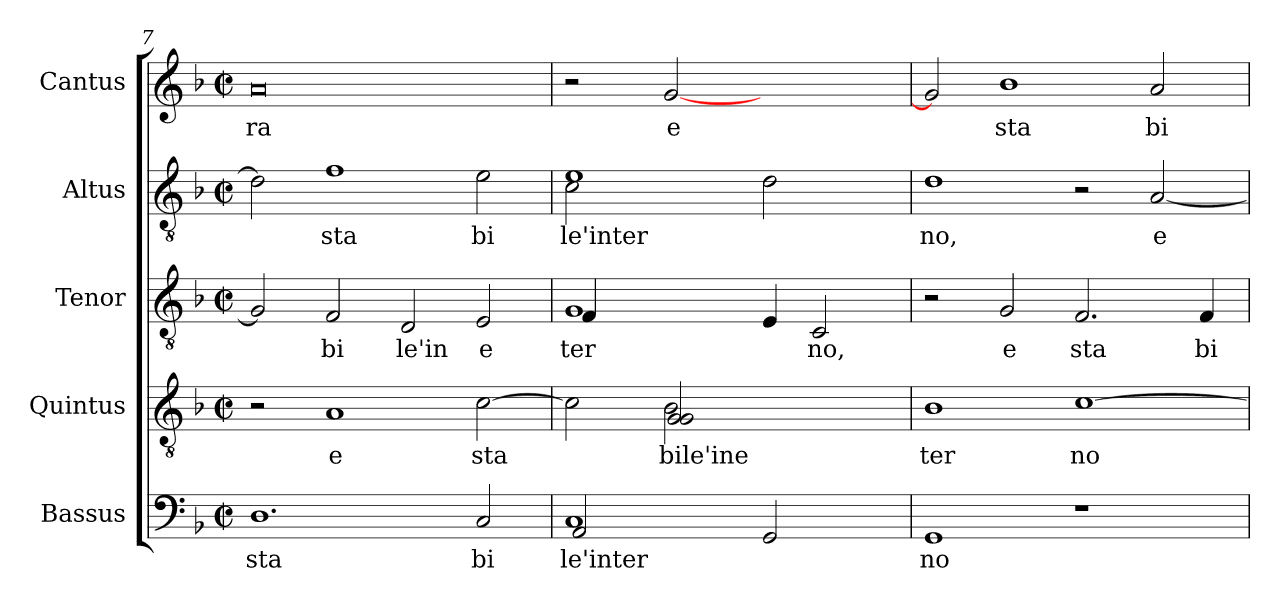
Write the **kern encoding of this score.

**kern	**text	**kern	**text	**kern	**text	**kern	**text	**kern	**text
*part5	*part5	*part4	*part4	*part3	*part3	*part2	*part2	*part1	*part1
*staff5	*staff5	*staff4	*staff4	*staff3	*staff3	*staff2	*staff2	*staff1	*staff1
*I"Bassus	*	*I"Quintus	*	*I"Tenor	*	*I"Altus	*	*I"Cantus	*
*clefF4	*	*clefGv2	*	*clefGv2	*	*clefGv2	*	*clefG2	*
*k[b-]	*	*k[b-]	*	*k[b-]	*	*k[b-]	*	*k[b-]	*
*F:	*	*F:	*	*F:	*	*F:	*	*F:	*
*M2/2	*	*M2/2	*	*M2/2	*	*M2/2	*	*M2/2	*
*met(c|)	*	*met(c|)	*	*met(c|)	*	*met(c|)	*	*met(c|)	*
=7	=7	=7	=7	=7	=7	=7	=7	=7	=7
!	!LO:LY:b:cj	!	!	!	!LO:LY:b:cj	!	!LO:LY:b:cj	!	!LO:LY:b:cj
1.D	sta	2r	.	2G/]	.	2d\]	.	0a	ra
!	!	!	!LO:LY:b:cj	!	!LO:LY:b:cj	!	!LO:LY:b:cj	!	!
.	.	1A	e	2F/	bi	1f	sta	.	.
!	!	!	!	!	!LO:LY:b:cj	!	!	!	!
.	.	.	.	2D/	le'in	.	.	.	.
!	!LO:LY:b:cj	!	!LO:LY:b:cj	!	!LO:LY:b:cj	!	!LO:LY:b:cj	!	!
2C/	bi	[>2c\	sta	2E/	e	2e\	bi	.	.
=8	=8	=8	=8	=8	=8	=8	=8	=8	=8
*^	*	*	*	*	*	*	*	*	*
!	!	!LO:LY:b:cj	!	!LO:LY:b:cj	!	!LO:LY:b:cj	!	!LO:LY:b:cj	!	!
*	*	*	*^	*	*^	*	*^	*	*	*
1C	2AA/	le'inter	2c\]	2ryy	.	1G	4F/	ter	1e	2c\	le'inter	2r	.
.	.	.	.	.	.	.	1.ryy	.	.	.	.	.	.
!	!	!	!	!	!LO:LY:b:cj	!	!	!	!	!	!	!	!LO:LY:b:cj
.	4ryy	.	2B-\	2G/ 2G/	bile'ine	.	.	.	.	4ryy	.	[<2g/	e
.	1ryy	.	.	.	.	.	.	.	.	1ryy	.	.	.
!	!	!LO:LY:b:cj	!	!	!	!	!	!LO:LY:b:cj	!	!	!LO:LY:b:cj	!	!
2GG/	.	.	2.ryy	2.ryy	.	4E/	.	.	2d\	.	.	2.ryy	.
!	!	!	!	!	!	!	!	!LO:LY:b:cj	!	!	!	!	!
.	.	.	.	.	.	2C/	.	no,	.	.	.	.	.
4ryy	.	.	.	.	.	.	.	.	4ryy	.	.	.	.
*v	*v	*	*	*	*	*v	*v	*	*v	*v	*	*	*
*	*	*v	*v	*	*	*	*	*	*	*
=9	=9	=9	=9	=9	=9	=9	=9	=9	=9
!	!LO:LY:b:cj	!	!LO:LY:b:cj	!	!	!	!LO:LY:b:cj	!	!LO:LY:b:cj
1GG	no	1B-	ter	2r	.	1d	no,	2g/]	.
!	!	!	!	!	!LO:LY:b:cj	!	!	!	!LO:LY:b:cj
.	.	.	.	2G/	e	.	.	1b-	sta
!	!	!	!LO:LY:b:cj	!	!LO:LY:b:cj	!	!	!	!
1r	.	[>1c	no	2.F/	sta	2r	.	.	.
!	!	!	!	!	!	!	!LO:LY:b:cj	!	!LO:LY:b:cj
.	.	.	.	.	.	[<2A/	e	2a/	bi
!	!	!	!	!	!LO:LY:b:cj	!	!	!	!
.	.	.	.	4F/	bi	.	.	.	.
=	=	=	=	=	=	=	=	=	=
*-	*-	*-	*-	*-	*-	*-	*-	*-	*-
